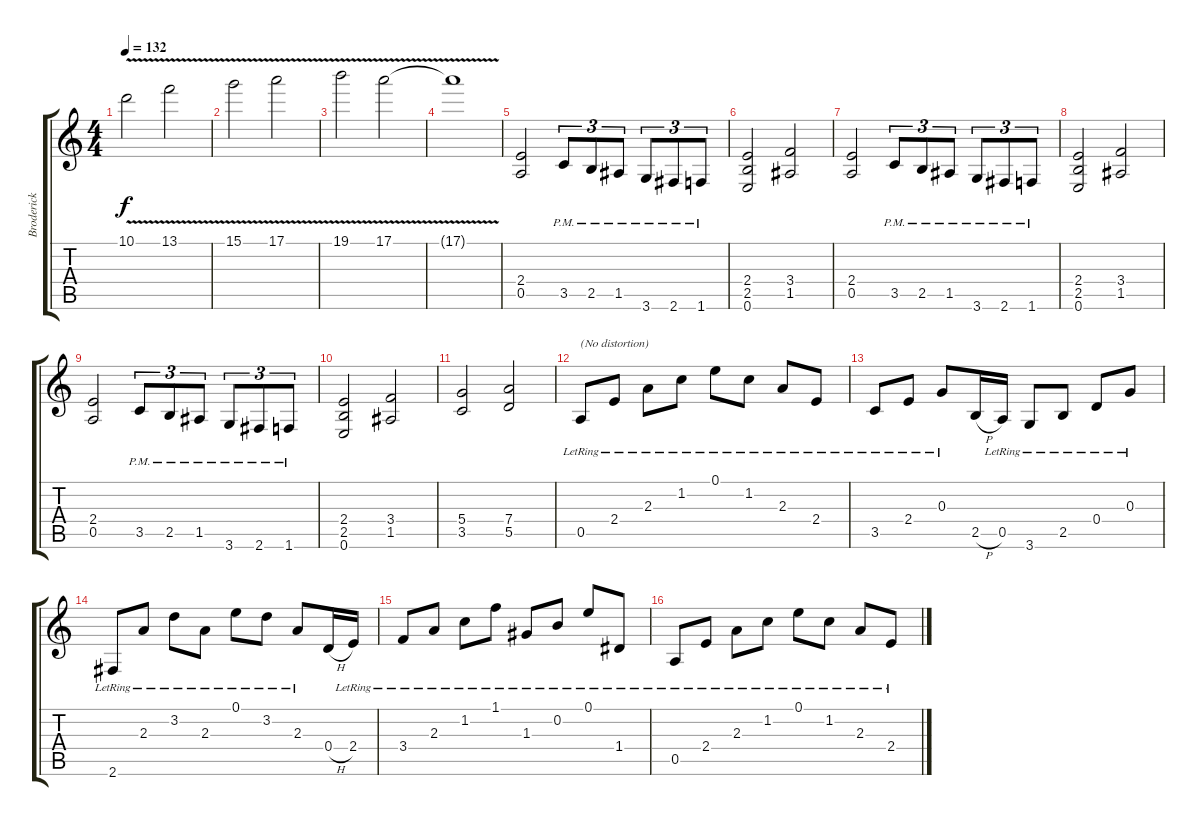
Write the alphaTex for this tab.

\track ("Broderick" "Broderick") {instrument acousticguitarsteel}
\staff {score tabs}
\tuning (E4 B3 G3 D3 A2 E2) {hide}
\ts (4 4)
\tempo 132
\clef g2
\ks c
10.1{v}.2{dy f} 13.1{v}.2 |
15.1{v}.2 17.1{v}.2 |
19.1{v}.2 17.1{v}.2 |
17.1{t}.1 |
(2.4 0.5).2 3.5{pm}.8{tu (3 2)} 2.5{pm}.8{tu (3 2)} 1.5{pm}.8{tu (3 2)} 3.6{pm}.8{tu (3 2)} 2.6{pm}.8{tu (3 2)} 1.6{pm}.8{tu (3 2)} |
(2.4 2.5 0.6).2 (3.4 1.5).2 |
(2.4 0.5).2 3.5{pm}.8{tu (3 2)} 2.5{pm}.8{tu (3 2)} 1.5{pm}.8{tu (3 2)} 3.6{pm}.8{tu (3 2)} 2.6{pm}.8{tu (3 2)} 1.6{pm}.8{tu (3 2)} |
(2.4 2.5 0.6).2 (3.4 1.5).2 |
(2.4 0.5).2 3.5{pm}.8{tu (3 2)} 2.5{pm}.8{tu (3 2)} 1.5{pm}.8{tu (3 2)} 3.6{pm}.8{tu (3 2)} 2.6{pm}.8{tu (3 2)} 1.6{pm}.8{tu (3 2)} |
(2.4 2.5 0.6).2 (3.4 1.5).2 |
(5.4 3.5).2 (7.4 5.5).2 |
0.5{lr}.8{txt "(No distortion)" volume 10 instrument electricguitarclean} 2.4{lr}.8 2.3{lr}.8 1.2{lr}.8 0.1{lr}.8 1.2{lr}.8 2.3{lr}.8 2.4{lr}.8 |
3.5{lr}.8 2.4{lr}.8 0.3{lr}.8 2.5{h}.16 0.5{lr}.16 3.6{lr}.8 2.5{lr}.8 0.4{lr}.8 0.3{lr}.8 |
2.6{lr}.8 2.3{lr}.8 3.2{lr}.8 2.3{lr}.8 0.1{lr}.8 3.2{lr}.8 2.3{lr}.8 0.4{h}.16 2.4{lr}.16 |
3.4{lr}.8 2.3{lr}.8 1.2{lr}.8 1.1{lr}.8 1.3{lr}.8 0.2{lr}.8 0.1{lr}.8 1.4{lr}.8 |
0.5{lr}.8 2.4{lr}.8 2.3{lr}.8 1.2{lr}.8 0.1{lr}.8 1.2{lr}.8 2.3{lr}.8 2.4{lr}.8
